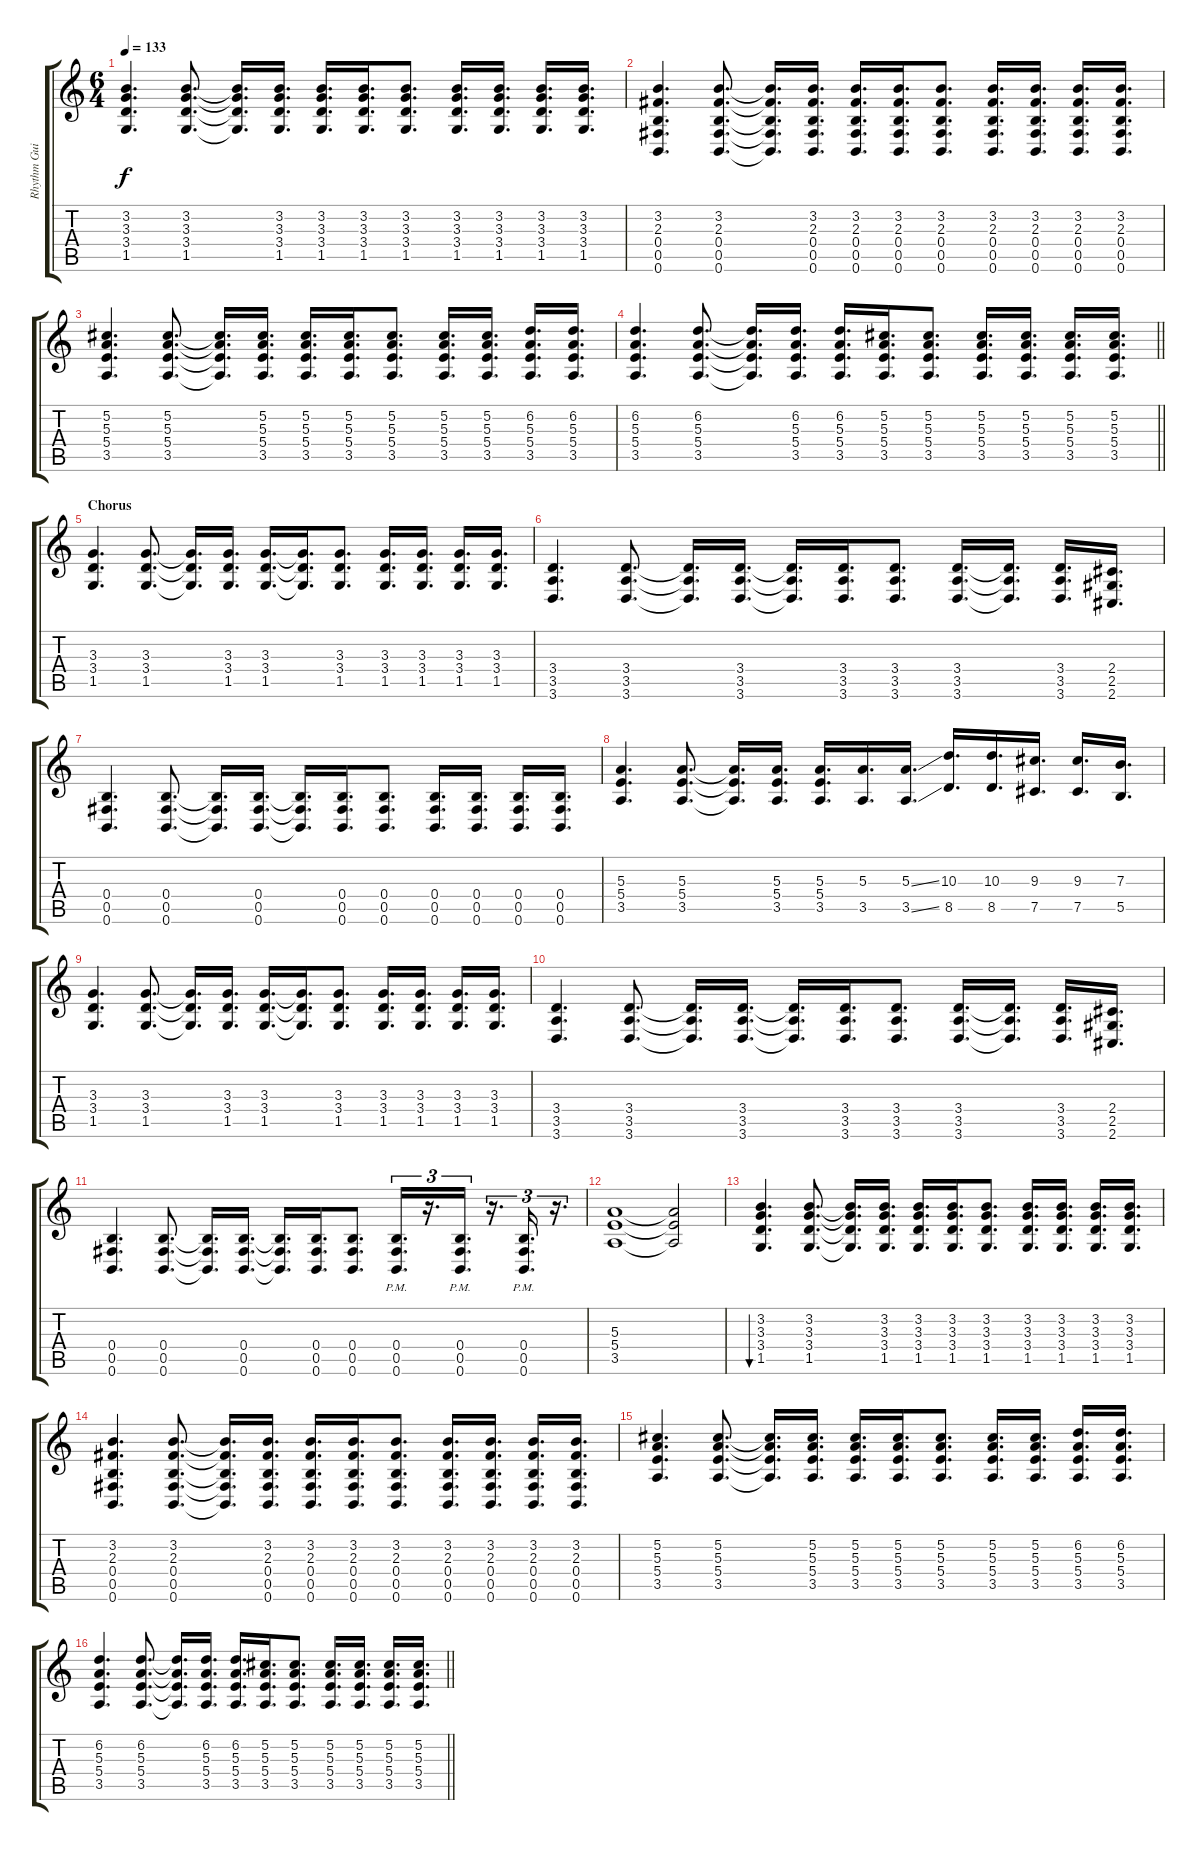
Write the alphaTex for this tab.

\track ("Rhythm Guitar" "Rhythm Gui") {instrument electricguitarjazz}
\staff {score tabs}
\tuning (Db4 Ab3 E3 B2 Gb2 B1) {hide}
\ts (6 4)
\tempo 133
\clef g2
\ks c
(3.2 3.3 3.4 1.5).4{d dy f} (3.2 3.3 3.4 1.5).8{d} (3.2{t} 3.3{t} 3.4{t} 1.5{t}).16{d} (3.2 3.3 3.4 1.5).16{d} (3.2 3.3 3.4 1.5).16{d} (3.2 3.3 3.4 1.5).16{d} (3.2 3.3 3.4 1.5).8{d} (3.2 3.3 3.4 1.5).16{d} (3.2 3.3 3.4 1.5).16{d} (3.2 3.3 3.4 1.5).16{d} (3.2 3.3 3.4 1.5).16{d} |
(3.2 2.3 0.4 0.5 0.6).4{d} (3.2 2.3 0.4 0.5 0.6).8{d} (3.2{t} 2.3{t} 0.4{t} 0.5{t} 0.6{t}).16{d} (3.2 2.3 0.4 0.5 0.6).16{d} (3.2 2.3 0.4 0.5 0.6).16{d} (3.2 2.3 0.4 0.5 0.6).16{d} (3.2 2.3 0.4 0.5 0.6).8{d} (3.2 2.3 0.4 0.5 0.6).16{d} (3.2 2.3 0.4 0.5 0.6).16{d} (3.2 2.3 0.4 0.5 0.6).16{d} (3.2 2.3 0.4 0.5 0.6).16{d} |
(5.2 5.3 5.4 3.5).4{d} (5.2 5.3 5.4 3.5).8{d} (5.2{t} 5.3{t} 5.4{t} 3.5{t}).16{d} (5.2 5.3 5.4 3.5).16{d} (5.2 5.3 5.4 3.5).16{d} (5.2 5.3 5.4 3.5).16{d} (5.2 5.3 5.4 3.5).8{d} (5.2 5.3 5.4 3.5).16{d} (5.2 5.3 5.4 3.5).16{d} (6.2 5.3 5.4 3.5).16{d} (6.2 5.3 5.4 3.5).16{d} |
\barLineRight lightlight
(6.2 5.3 5.4 3.5).4{d} (6.2 5.3 5.4 3.5).8{d} (6.2{t} 5.3{t} 5.4{t} 3.5{t}).16{d} (6.2 5.3 5.4 3.5).16{d} (6.2 5.3 5.4 3.5).16{d} (5.2 5.3 5.4 3.5).16{d} (5.2 5.3 5.4 3.5).8{d} (5.2 5.3 5.4 3.5).16{d} (5.2 5.3 5.4 3.5).16{d} (5.2 5.3 5.4 3.5).16{d} (5.2 5.3 5.4 3.5).16{d} |
\section ("" "Chorus")
(3.3 3.4 1.5).4{d volume 16 balance 16 instrument distortionguitar} (3.3 3.4 1.5).8{d} (3.3{t} 3.4{t} 1.5{t}).16{d} (3.3 3.4 1.5).16{d} (3.3 3.4 1.5).16{d} (3.3{t} 3.4{t} 1.5{t}).16{d} (3.3 3.4 1.5).8{d} (3.3 3.4 1.5).16{d} (3.3 3.4 1.5).16{d} (3.3 3.4 1.5).16{d} (3.3 3.4 1.5).16{d} |
(3.4 3.5 3.6).4{d} (3.4 3.5 3.6).8{d} (3.4{t} 3.5{t} 3.6{t}).16{d} (3.4 3.5 3.6).16{d} (3.4{t} 3.5{t} 3.6{t}).16{d} (3.4 3.5 3.6).16{d} (3.4 3.5 3.6).8{d} (3.4 3.5 3.6).16{d} (3.4{t} 3.5{t} 3.6{t}).16{d} (3.4 3.5 3.6).16{d} (2.4 2.5 2.6).16{d} |
(0.4 0.5 0.6).4{d} (0.4 0.5 0.6).8{d} (0.4{t} 0.5{t} 0.6{t}).16{d} (0.4 0.5 0.6).16{d} (0.4{t} 0.5{t} 0.6{t}).16{d} (0.4 0.5 0.6).16{d} (0.4 0.5 0.6).8{d} (0.4 0.5 0.6).16{d} (0.4 0.5 0.6).16{d} (0.4 0.5 0.6).16{d} (0.4 0.5 0.6).16{d} |
(5.3 5.4 3.5).4{d} (5.3 5.4 3.5).8{d} (5.3{t} 5.4{t} 3.5{t}).16{d} (5.3 5.4 3.5).16{d} (5.3 5.4 3.5).16{d} (5.3 3.5).16{d} (5.3{ss} 3.5{ss}).16{d} (10.3 8.5).16{d} (10.3 8.5).16{d} (9.3 7.5).16{d} (9.3 7.5).16{d} (7.3 5.5).16{d} |
(3.3 3.4 1.5).4{d} (3.3 3.4 1.5).8{d} (3.3{t} 3.4{t} 1.5{t}).16{d} (3.3 3.4 1.5).16{d} (3.3 3.4 1.5).16{d} (3.3{t} 3.4{t} 1.5{t}).16{d} (3.3 3.4 1.5).8{d} (3.3 3.4 1.5).16{d} (3.3 3.4 1.5).16{d} (3.3 3.4 1.5).16{d} (3.3 3.4 1.5).16{d} |
(3.4 3.5 3.6).4{d} (3.4 3.5 3.6).8{d} (3.4{t} 3.5{t} 3.6{t}).16{d} (3.4 3.5 3.6).16{d} (3.4{t} 3.5{t} 3.6{t}).16{d} (3.4 3.5 3.6).16{d} (3.4 3.5 3.6).8{d} (3.4 3.5 3.6).16{d} (3.4{t} 3.5{t} 3.6{t}).16{d} (3.4 3.5 3.6).16{d} (2.4 2.5 2.6).16{d} |
(0.4 0.5 0.6).4{d} (0.4 0.5 0.6).8{d} (0.4{t} 0.5{t} 0.6{t}).16{d} (0.4 0.5 0.6).16{d} (0.4{t} 0.5{t} 0.6{t}).16{d} (0.4 0.5 0.6).16{d} (0.4 0.5 0.6).8{d} (0.4{pm} 0.5{pm} 0.6{pm}).16{d tu (3 2)} r.16{d tu (3 2)} (0.4{pm} 0.5{pm} 0.6{pm}).16{d tu (3 2)} r.16{d tu (3 2)} (0.4{pm} 0.5{pm} 0.6{pm}).16{d tu (3 2)} r.16{d tu (3 2)} |
(5.3 5.4 3.5).1 (5.3{t} 5.4{t} 3.5{t}).2 |
(3.2 3.3 3.4 1.5).4{d bu 240 volume 10 balance 8 instrument electricguitarjazz} (3.2 3.3 3.4 1.5).8{d} (3.2{t} 3.3{t} 3.4{t} 1.5{t}).16{d} (3.2 3.3 3.4 1.5).16{d} (3.2 3.3 3.4 1.5).16{d} (3.2 3.3 3.4 1.5).16{d} (3.2 3.3 3.4 1.5).8{d} (3.2 3.3 3.4 1.5).16{d} (3.2 3.3 3.4 1.5).16{d} (3.2 3.3 3.4 1.5).16{d} (3.2 3.3 3.4 1.5).16{d} |
(3.2 2.3 0.4 0.5 0.6).4{d} (3.2 2.3 0.4 0.5 0.6).8{d} (3.2{t} 2.3{t} 0.4{t} 0.5{t} 0.6{t}).16{d} (3.2 2.3 0.4 0.5 0.6).16{d} (3.2 2.3 0.4 0.5 0.6).16{d} (3.2 2.3 0.4 0.5 0.6).16{d} (3.2 2.3 0.4 0.5 0.6).8{d} (3.2 2.3 0.4 0.5 0.6).16{d} (3.2 2.3 0.4 0.5 0.6).16{d} (3.2 2.3 0.4 0.5 0.6).16{d} (3.2 2.3 0.4 0.5 0.6).16{d} |
(5.2 5.3 5.4 3.5).4{d} (5.2 5.3 5.4 3.5).8{d} (5.2{t} 5.3{t} 5.4{t} 3.5{t}).16{d} (5.2 5.3 5.4 3.5).16{d} (5.2 5.3 5.4 3.5).16{d} (5.2 5.3 5.4 3.5).16{d} (5.2 5.3 5.4 3.5).8{d} (5.2 5.3 5.4 3.5).16{d} (5.2 5.3 5.4 3.5).16{d} (6.2 5.3 5.4 3.5).16{d} (6.2 5.3 5.4 3.5).16{d} |
\barLineRight lightlight
(6.2 5.3 5.4 3.5).4{d} (6.2 5.3 5.4 3.5).8{d} (6.2{t} 5.3{t} 5.4{t} 3.5{t}).16{d} (6.2 5.3 5.4 3.5).16{d} (6.2 5.3 5.4 3.5).16{d} (5.2 5.3 5.4 3.5).16{d} (5.2 5.3 5.4 3.5).8{d} (5.2 5.3 5.4 3.5).16{d} (5.2 5.3 5.4 3.5).16{d} (5.2 5.3 5.4 3.5).16{d} (5.2 5.3 5.4 3.5).16{d}
